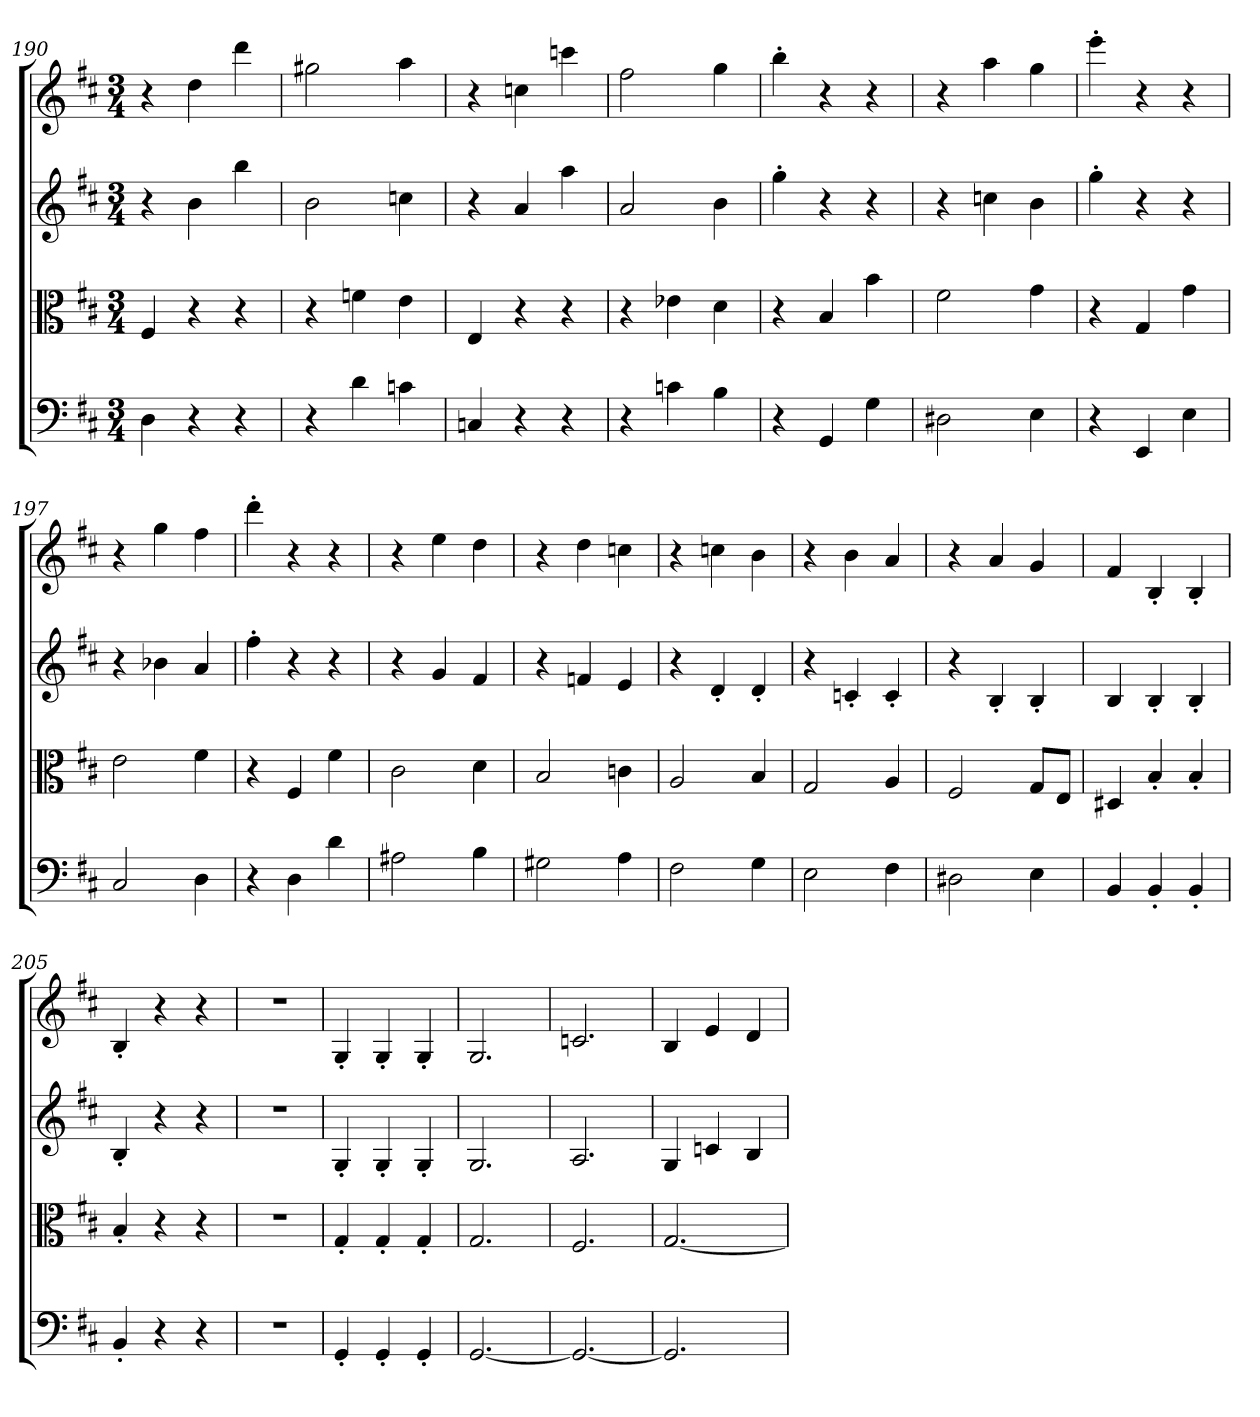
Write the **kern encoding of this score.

**kern	**kern	**kern	**kern
*part4	*part3	*part2	*part1
*staff4	*staff3	*staff2	*staff1
*clefF4	*clefC3	*clefG2	*clefG2
*k[f#c#]	*k[f#c#]	*k[f#c#]	*k[f#c#]
*D:	*D:	*D:	*D:
*M3/4	*M3/4	*M3/4	*M3/4
=190	=190	=190	=190
4D\	4F#/	4r	4r
4r	4r	4b\	4dd\
4r	4r	4bb\	4ddd\
=191	=191	=191	=191
4r	4r	2b\	2gg#X\
4d\	4fn\	.	.
4cn\	4e\	4ccn\	4aa\
=192	=192	=192	=192
4Cn/	4E/	4r	4r
4r	4r	4a/	4ccn\
4r	4r	4aa\	4cccn\
=193	=193	=193	=193
4r	4r	2a/	2ff#\
4cn\	4e-X\	.	.
4B\	4d\	4b\	4gg\
=194	=194	=194	=194
4r	4r	4gg'\	4bb'\
4GG/	4B/	4r	4r
4G\	4b\	4r	4r
=195	=195	=195	=195
2D#X\	2f#\	4r	4r
.	.	4ccn\	4aa\
4E\	4g\	4b\	4gg\
=196	=196	=196	=196
4r	4r	4gg'\	4eee'\
4EE/	4G/	4r	4r
4E\	4g\	4r	4r
=197	=197	=197	=197
2C#/	2e\	4r	4r
.	.	4b-X\	4gg\
4D\	4f#\	4a/	4ff#\
=198	=198	=198	=198
4r	4r	4ff#'\	4ddd'\
4D\	4F#/	4r	4r
4d\	4f#\	4r	4r
=199	=199	=199	=199
2A#X\	2c#\	4r	4r
.	.	4g/	4ee\
4B\	4d\	4f#/	4dd\
=200	=200	=200	=200
2G#X\	2B/	4r	4r
.	.	4fn/	4dd\
4A\	4cn\	4e/	4ccn\
=201	=201	=201	=201
2F#\	2A/	4r	4r
.	.	4d'/	4ccn\
4G\	4B/	4d'/	4b\
=202	=202	=202	=202
2E\	2G/	4r	4r
.	.	4cn'/	4b\
4F#\	4A/	4c'/	4a/
=203	=203	=203	=203
2D#X\	2F#/	4r	4r
.	.	4B'/	4a/
4E\	8G/L	4B'/	4g/
.	8E/J	.	.
=204	=204	=204	=204
4BB/	4D#X/	4B/	4f#/
4BB'/	4B'/	4B'/	4B'/
4BB'/	4B'/	4B'/	4B'/
=205	=205	=205	=205
4BB'/	4B'/	4B'/	4B'/
4r	4r	4r	4r
4r	4r	4r	4r
=206	=206	=206	=206
2.r	2.r	2.r	2.r
=207	=207	=207	=207
4GG'/	4G'/	4G'/	4G'/
4GG'/	4G'/	4G'/	4G'/
4GG'/	4G'/	4G'/	4G'/
=208	=208	=208	=208
[2.GG/	2.G/	2.G/	2.G/
=209	=209	=209	=209
2.GG/_	2.F#/	2.A/	2.cn/
=210	=210	=210	=210
2.GG/]	[2.G/	4G/	4B/
.	.	4cn/	4e/
.	.	4B/	4d/
=	=	=	=
*-	*-	*-	*-
